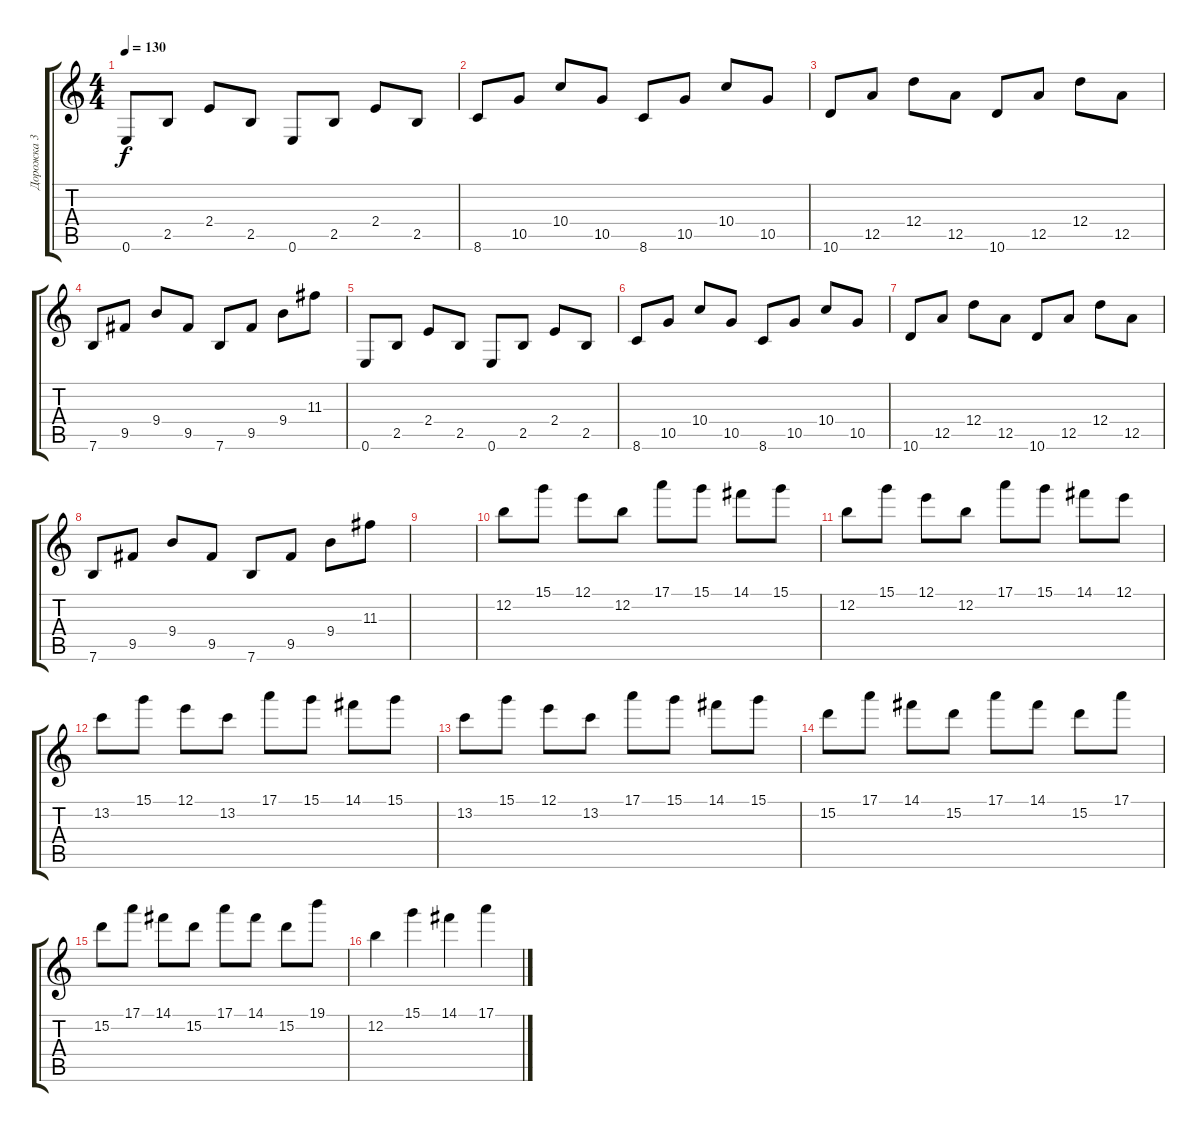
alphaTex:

\track ("Дорожка 3" "Дорожка 3") {instrument distortionguitar}
\staff {score tabs}
\tuning (E4 B3 G3 D3 A2 E2) {hide}
\ts (4 4)
\tempo 130
\clef g2
\ks c
0.6.8{dy f} 2.5.8 2.4.8 2.5.8 0.6.8 2.5.8 2.4.8 2.5.8 |
8.6.8 10.5.8 10.4.8 10.5.8 8.6.8 10.5.8 10.4.8 10.5.8 |
10.6.8 12.5.8 12.4.8 12.5.8 10.6.8 12.5.8 12.4.8 12.5.8 |
7.6.8 9.5.8 9.4.8 9.5.8 7.6.8 9.5.8 9.4.8 11.3.8 |
0.6.8 2.5.8 2.4.8 2.5.8 0.6.8 2.5.8 2.4.8 2.5.8 |
8.6.8 10.5.8 10.4.8 10.5.8 8.6.8 10.5.8 10.4.8 10.5.8 |
10.6.8 12.5.8 12.4.8 12.5.8 10.6.8 12.5.8 12.4.8 12.5.8 |
7.6.8 9.5.8 9.4.8 9.5.8 7.6.8 9.5.8 9.4.8 11.3.8 |
|
12.2.8 15.1.8 12.1.8 12.2.8 17.1.8 15.1.8 14.1.8 15.1.8 |
12.2.8 15.1.8 12.1.8 12.2.8 17.1.8 15.1.8 14.1.8 12.1.8 |
13.2.8 15.1.8 12.1.8 13.2.8 17.1.8 15.1.8 14.1.8 15.1.8 |
13.2.8 15.1.8 12.1.8 13.2.8 17.1.8 15.1.8 14.1.8 15.1.8 |
15.2.8 17.1.8 14.1.8 15.2.8 17.1.8 14.1.8 15.2.8 17.1.8 |
15.2.8 17.1.8 14.1.8 15.2.8 17.1.8 14.1.8 15.2.8 19.1.8 |
12.2.4 15.1.4 14.1.4 17.1.4
